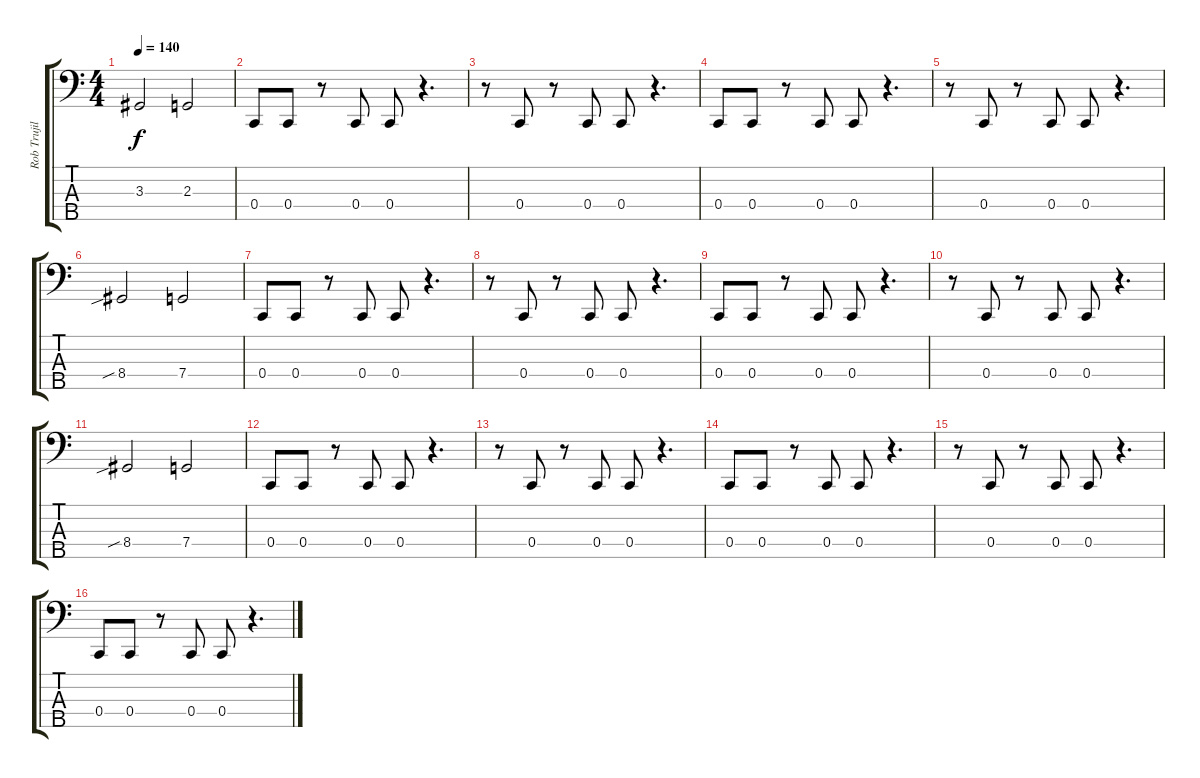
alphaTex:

\track ("Rob Trujillo" "Rob Trujil") {instrument electricbassfinger}
\staff {score tabs}
\tuning (Eb2 Bb1 F1 C1 G0) {hide}
\ts (4 4)
\tempo 140
\clef f4
\ks c
3.3.2{dy f} 2.3.2 |
0.4.8 0.4.8 r.8 0.4.8 0.4.8 r.4{d} |
r.8 0.4.8 r.8 0.4.8 0.4.8 r.4{d} |
0.4.8 0.4.8 r.8 0.4.8 0.4.8 r.4{d} |
r.8 0.4.8 r.8 0.4.8 0.4.8 r.4{d} |
8.4{sib}.2 7.4.2 |
0.4.8 0.4.8 r.8 0.4.8 0.4.8 r.4{d} |
r.8 0.4.8 r.8 0.4.8 0.4.8 r.4{d} |
0.4.8 0.4.8 r.8 0.4.8 0.4.8 r.4{d} |
r.8 0.4.8 r.8 0.4.8 0.4.8 r.4{d} |
8.4{sib}.2 7.4.2 |
0.4.8 0.4.8 r.8 0.4.8 0.4.8 r.4{d} |
r.8 0.4.8 r.8 0.4.8 0.4.8 r.4{d} |
0.4.8 0.4.8 r.8 0.4.8 0.4.8 r.4{d} |
r.8 0.4.8 r.8 0.4.8 0.4.8 r.4{d} |
0.4.8 0.4.8 r.8 0.4.8 0.4.8 r.4{d}
